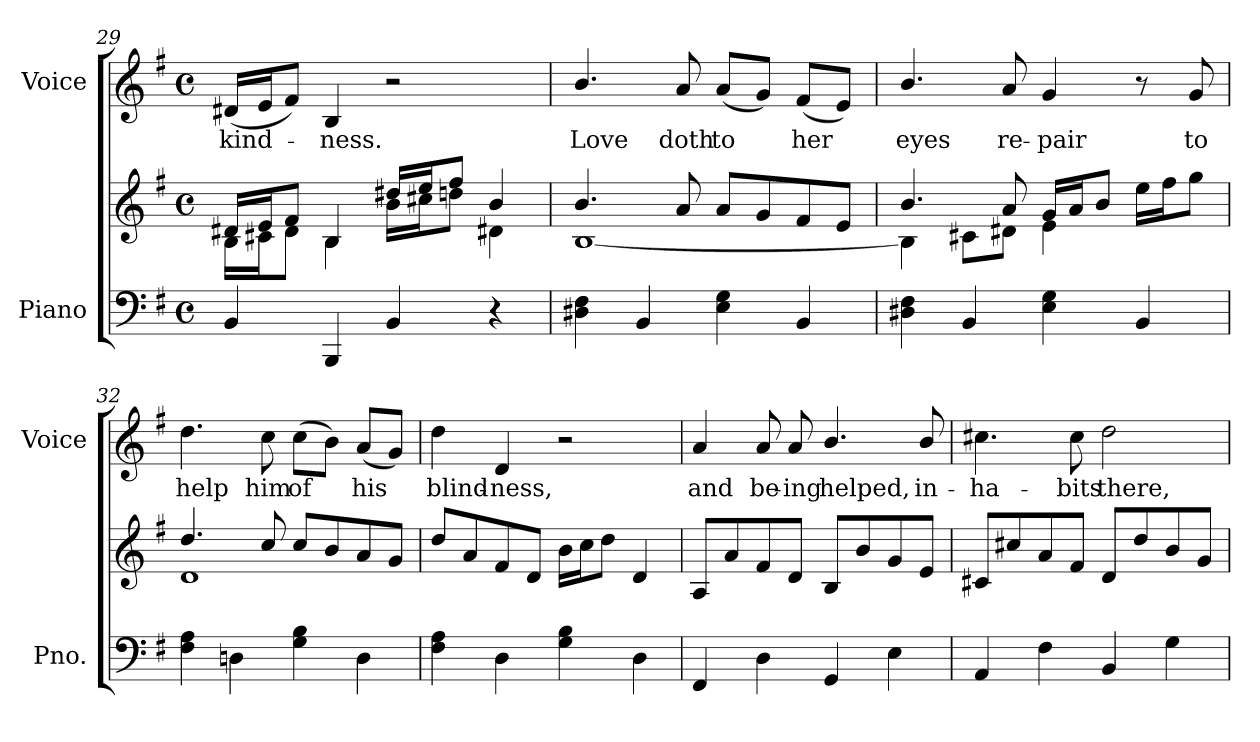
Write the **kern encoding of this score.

**kern	**kern	**kern	**text
*part2	*part2	*part1	*part1
*staff3	*staff2	*staff1	*staff1
*I"Piano	*	*I"Voice	*
*I'Pno.	*	*I'Voice	*
*clefF4	*clefG2	*clefG2	*
*k[f#]	*k[f#]	*k[f#]	*
*G:	*G:	*G:	*
*M4/4	*M4/4	*M4/4	*
*met(c)	*met(c)	*met(c)	*
=29	=29	=29	=29
*	*^	*	*
!	!	!	!	!LO:LY:b:color=#000000
4BBi/	16d#Xi/LL	16Bi\LL	(16d#Xi/LL	kind-
.	16ei/J	16c#Xi\J	16ei/J	.
.	8f#i/J	8d#i\J	8f#i/J)	.
!	!	!	!	!LO:LY:b:color=#000000
4BBBi/	4Bi/	4Bi\	4Bi/	-ness.
4BBi/	16dd#Xi/LL	16bi\LL	2r	.
.	16eei/J	16cc#Xi\J	.	.
.	8ff#i/J	8ddni\J	.	.
4r	4bi/	4d#Xi\	.	.
=30	=30	=30	=30	=30
!	!	!	!	!LO:LY:b:color=#000000
4D#Xi\ 4F#i	4.bi/	[1Bi	4.bi/	Love
4BBi/	.	.	.	.
!	!	!	!	!LO:LY:b:color=#000000
.	8ai/	.	8ai/	doth
!	!	!	!	!LO:LY:b:color=#000000
4Ei\ 4Gi	8ai/L	.	(8ai/L	to
.	8gi/	.	8gi/J)	.
!	!	!	!	!LO:LY:b:color=#000000
4BBi/	8f#i/	.	(8f#i/L	her
.	8ei/J	.	8ei/J)	.
!!LO:LB:g=z
=31	=31	=31	=31	=31
!	!	!	!	!LO:LY:b:color=#000000
4D#Xi\ 4F#i	4.bi/	4Bi\]	4.bi/	eyes
4BBi/	.	8c#Xi\L	.	.
!	!	!	!	!LO:LY:b:color=#000000
.	8ai/	8d#Xi\J	8ai/	re-
!	!	!	!	!LO:LY:b:color=#000000
4Ei\ 4Gi	16gi/LL	4ei\	4gi/	-pair
.	16ai/J	.	.	.
.	8bi/J	.	.	.
4BBi/	16eei\LL	4ryy	8r	.
.	16ff#i\J	.	.	.
!	!	!	!	!LO:LY:b:color=#000000
.	8ggi\J	.	8gi/	to
=32	=32	=32	=32	=32
!	!	!	!	!LO:LY:b:color=#000000
4F#i\ 4Ai	4.ddi/	1di	4.ddi\	help
4Dni\	.	.	.	.
!	!	!	!	!LO:LY:b:color=#000000
.	8cci/	.	8cci\	him
!	!	!	!	!LO:LY:b:color=#000000
4Gi\ 4Bi	8cci/L	.	(8cci\L	of
.	8bi/	.	8bi\J)	.
!	!	!	!	!LO:LY:b:color=#000000
4Di\	8ai/	.	(8ai/L	his
.	8gi/J	.	8gi/J)	.
*	*v	*v	*	*
=33	=33	=33	=33
!	!	!	!LO:LY:b:color=#000000
4F#i\ 4Ai	8ddi/L	4ddi\	blind-
.	8ai/	.	.
!	!	!	!LO:LY:b:color=#000000
4Di\	8f#i/	4di/	-ness,
.	8di/J	.	.
4Gi\ 4Bi	16bi\LL	2r	.
.	16cci\J	.	.
.	8ddi\J	.	.
4Di\	4di/	.	.
=34	=34	=34	=34
!	!	!	!LO:LY:b:color=#000000
4FF#i/	8Ai/L	4ai/	and
.	8ai/	.	.
!	!	!	!LO:LY:b:color=#000000
4Di\	8f#i/	8ai/	be-
!	!	!	!LO:LY:b:color=#000000
.	8di/J	8ai/	-ing
!	!	!	!LO:LY:b:color=#000000
4GGi/	8Bi/L	4.bi/	helped,
.	8bi/	.	.
4Ei\	8gi/	.	.
!	!	!	!LO:LY:b:color=#000000
.	8ei/J	8bi/	in-
!!LO:LB:g=z
=35	=35	=35	=35
!	!	!	!LO:LY:b:color=#000000
4AAi/	8c#Xi/L	4.cc#Xi\	-ha-
.	8cc#Xi/	.	.
4F#i\	8ai/	.	.
!	!	!	!LO:LY:b:color=#000000
.	8f#i/J	8cc#i\	-bits
!	!	!	!LO:LY:b:color=#000000
4BBi/	8di/L	2ddi\	there,
.	8ddi/	.	.
4Gi\	8bi/	.	.
.	8gi/J	.	.
=	=	=	=
*-	*-	*-	*-
